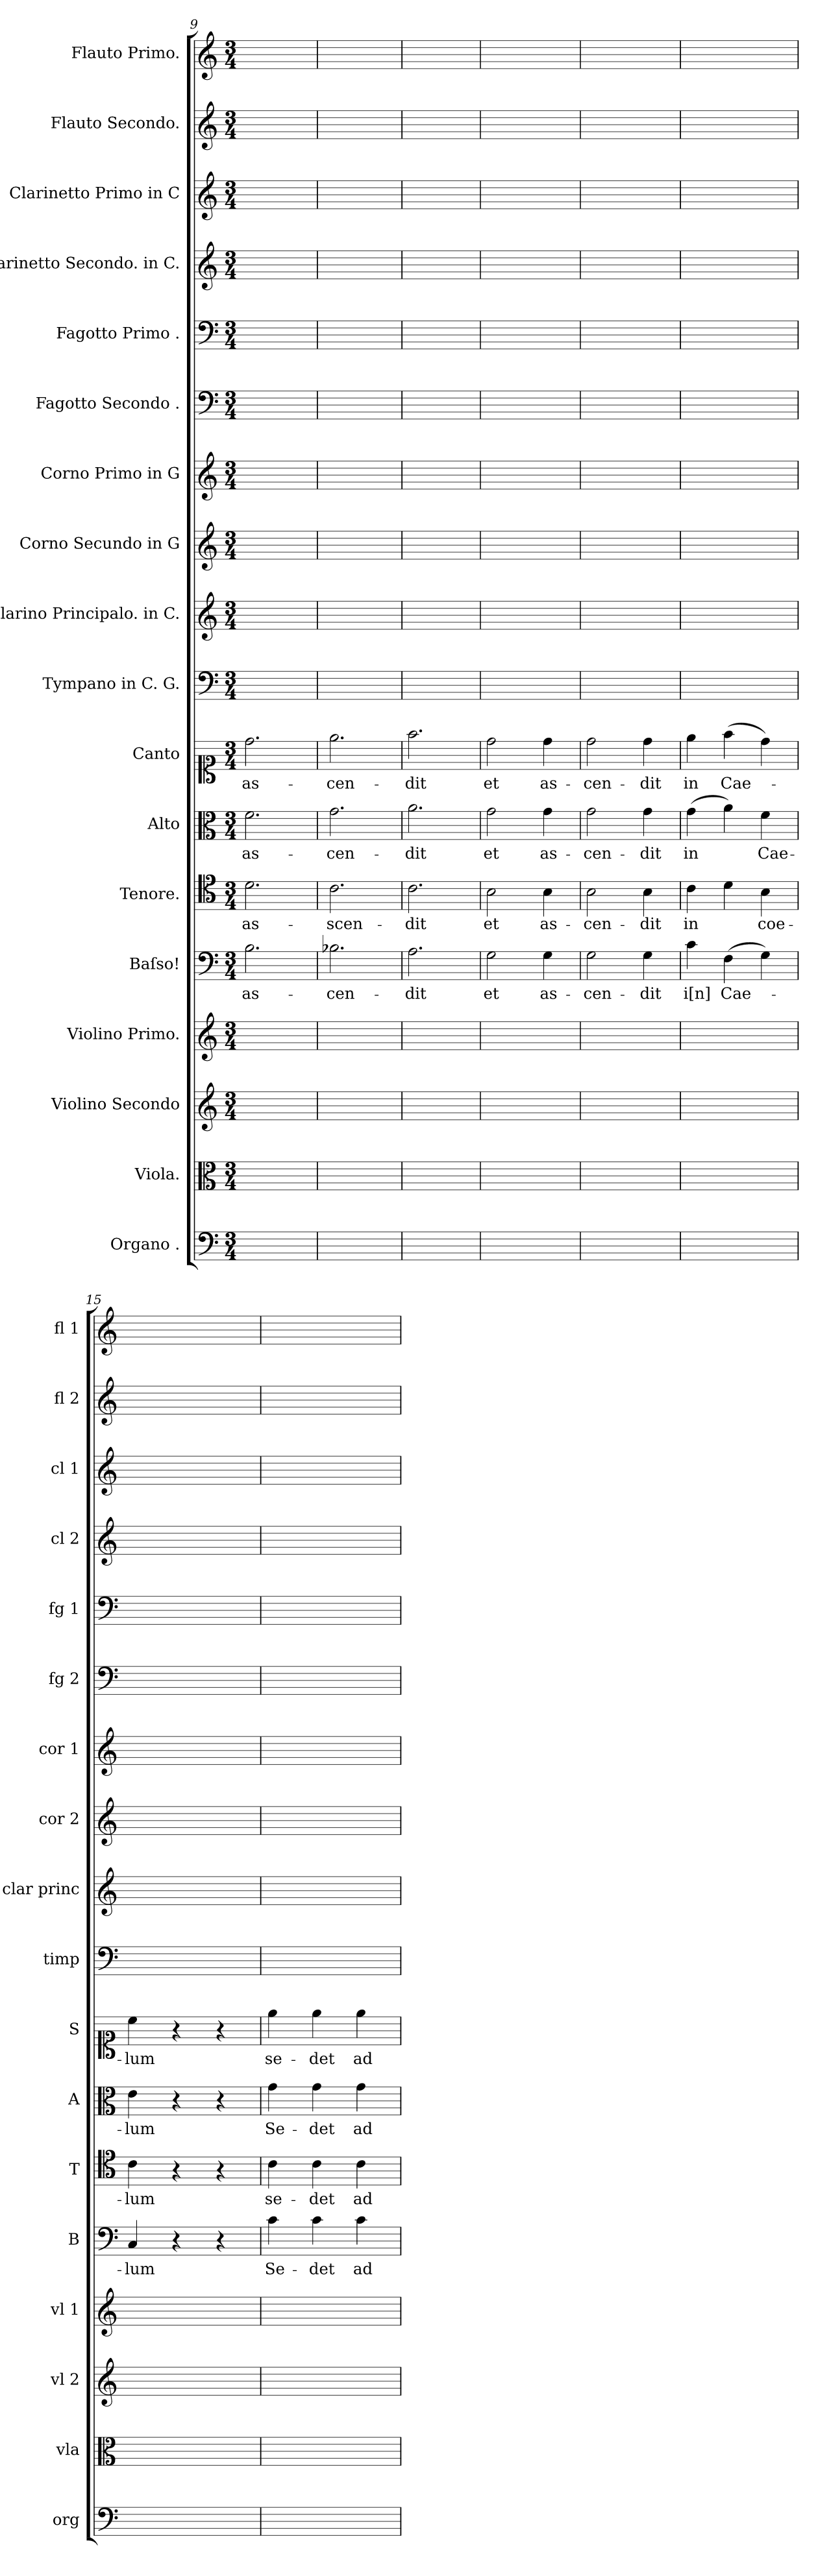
**kern	**kern	**kern	**kern	**kern	**text	**kern	**text	**kern	**text	**kern	**text	**kern	**kern	**kern	**kern	**kern	**kern	**kern	**kern	**kern	**kern
*part18	*part17	*part16	*part15	*part14	*part14	*part13	*part13	*part12	*part12	*part11	*part11	*part10	*part9	*part8	*part7	*part6	*part5	*part4	*part3	*part2	*part1
*staff18	*staff17	*staff16	*staff15	*staff14	*staff14	*staff13	*staff13	*staff12	*staff12	*staff11	*staff11	*staff10	*staff9	*staff8	*staff7	*staff6	*staff5	*staff4	*staff3	*staff2	*staff1
*I"Organo .	*I"Viola.	*I"Violino Secondo	*I"Violino Primo.	*I"Baſso!	*	*I"Tenore.	*	*I"Alto	*	*I"Canto	*	*I"Tympano in C. G.	*I"Clarino Principalo. in C.	*I"Corno Secundo in G	*I"Corno Primo in G	*I"Fagotto Secondo .	*I"Fagotto Primo .	*I"Clarinetto Secondo. in C.	*I"Clarinetto Primo in C	*I"Flauto Secondo.	*I"Flauto Primo.
*I'org	*I'vla	*I'vl 2	*I'vl 1	*I'B	*	*I'T	*	*I'A	*	*I'S	*	*I'timp	*I'clar princ	*I'cor 2	*I'cor 1	*I'fg 2	*I'fg 1	*I'cl 2	*I'cl 1	*I'fl 2	*I'fl 1
*clefF4	*clefC3	*clefG2	*clefG2	*clefF4	*	*clefC4	*	*clefC3	*	*clefC1	*	*clefF4	*clefG2	*clefG2	*clefG2	*clefF4	*clefF4	*clefG2	*clefG2	*clefG2	*clefG2
*k[]	*k[]	*k[]	*k[]	*k[]	*	*k[]	*	*k[]	*	*k[]	*	*k[]	*k[]	*k[]	*k[]	*k[]	*k[]	*k[]	*k[]	*k[]	*k[]
*C:	*C:	*C:	*C:	*C:	*	*C:	*	*C:	*	*C:	*	*C:	*C:	*C:	*C:	*C:	*C:	*C:	*C:	*C:	*C:
*M3/4	*M3/4	*M3/4	*M3/4	*M3/4	*	*M3/4	*	*M3/4	*	*M3/4	*	*M3/4	*M3/4	*M3/4	*M3/4	*M3/4	*M3/4	*M3/4	*M3/4	*M3/4	*M3/4
=9	=9	=9	=9	=9	=9	=9	=9	=9	=9	=9	=9	=9	=9	=9	=9	=9	=9	=9	=9	=9	=9
2.ryy	2.ryy	2.ryy	2.ryy	2.B\	as-	2.d\	as-	2.f\	as-	2.dd\	as-	2.ryy	2.ryy	2.ryy	2.ryy	2.ryy	2.ryy	2.ryy	2.ryy	2.ryy	2.ryy
=10	=10	=10	=10	=10	=10	=10	=10	=10	=10	=10	=10	=10	=10	=10	=10	=10	=10	=10	=10	=10	=10
2.ryy	2.ryy	2.ryy	2.ryy	2.B-X\	-cen-	2.c\	-scen-	2.g\	-cen-	2.ee\	-cen-	2.ryy	2.ryy	2.ryy	2.ryy	2.ryy	2.ryy	2.ryy	2.ryy	2.ryy	2.ryy
=11	=11	=11	=11	=11	=11	=11	=11	=11	=11	=11	=11	=11	=11	=11	=11	=11	=11	=11	=11	=11	=11
2.ryy	2.ryy	2.ryy	2.ryy	2.A\	-dit	2.c\	-dit	2.a\	-dit	2.ff\	-dit	2.ryy	2.ryy	2.ryy	2.ryy	2.ryy	2.ryy	2.ryy	2.ryy	2.ryy	2.ryy
=12	=12	=12	=12	=12	=12	=12	=12	=12	=12	=12	=12	=12	=12	=12	=12	=12	=12	=12	=12	=12	=12
!	!	!	!	!	!LO:LY:i	!	!	!	!	!	!	!	!	!	!	!	!	!	!	!	!
2.ryy	2.ryy	2.ryy	2.ryy	2G\	et	2B\	et	2g\	et	2dd\	et	2.ryy	2.ryy	2.ryy	2.ryy	2.ryy	2.ryy	2.ryy	2.ryy	2.ryy	2.ryy
!	!	!	!	!	!LO:LY:i	!	!	!	!	!	!	!	!	!	!	!	!	!	!	!	!
.	.	.	.	4G\	as-	4B\	as-	4g\	as-	4dd\	as-	.	.	.	.	.	.	.	.	.	.
=13	=13	=13	=13	=13	=13	=13	=13	=13	=13	=13	=13	=13	=13	=13	=13	=13	=13	=13	=13	=13	=13
!	!	!	!	!	!LO:LY:i	!	!	!	!	!	!	!	!	!	!	!	!	!	!	!	!
2.ryy	2.ryy	2.ryy	2.ryy	2G\	-cen-	2B\	-cen-	2g\	-cen-	2dd\	-cen-	2.ryy	2.ryy	2.ryy	2.ryy	2.ryy	2.ryy	2.ryy	2.ryy	2.ryy	2.ryy
!	!	!	!	!	!LO:LY:i	!	!	!	!	!	!	!	!	!	!	!	!	!	!	!	!
.	.	.	.	4G\	-dit	4B\	-dit	4g\	-dit	4dd\	-dit	.	.	.	.	.	.	.	.	.	.
=14	=14	=14	=14	=14	=14	=14	=14	=14	=14	=14	=14	=14	=14	=14	=14	=14	=14	=14	=14	=14	=14
2.ryy	2.ryy	2.ryy	2.ryy	4c\	i[n]	4c\	in	(4g\	in	4ee\	in	2.ryy	2.ryy	2.ryy	2.ryy	2.ryy	2.ryy	2.ryy	2.ryy	2.ryy	2.ryy
.	.	.	.	(4F\	Cae-	4d\	.	4a\)	.	(4ff\	Cae-	.	.	.	.	.	.	.	.	.	.
.	.	.	.	4G\)	.	4B\	coe-	4f\	Cae-	4dd\)	.	.	.	.	.	.	.	.	.	.	.
=15	=15	=15	=15	=15	=15	=15	=15	=15	=15	=15	=15	=15	=15	=15	=15	=15	=15	=15	=15	=15	=15
2.ryy	2.ryy	2.ryy	2.ryy	4C/	-lum	4c\	-lum	4e\	-lum	4cc\	-lum	2.ryy	2.ryy	2.ryy	2.ryy	2.ryy	2.ryy	2.ryy	2.ryy	2.ryy	2.ryy
.	.	.	.	4r	.	4r	.	4r	.	4r	.	.	.	.	.	.	.	.	.	.	.
.	.	.	.	4r	.	4r	.	4r	.	4r	.	.	.	.	.	.	.	.	.	.	.
=16	=16	=16	=16	=16	=16	=16	=16	=16	=16	=16	=16	=16	=16	=16	=16	=16	=16	=16	=16	=16	=16
2.ryy	2.ryy	2.ryy	2.ryy	4c\	Se-	4c\	se-	4g\	Se-	4ee\	se-	2.ryy	2.ryy	2.ryy	2.ryy	2.ryy	2.ryy	2.ryy	2.ryy	2.ryy	2.ryy
.	.	.	.	4c\	-det	4c\	-det	4g\	-det	4ee\	-det	.	.	.	.	.	.	.	.	.	.
.	.	.	.	4c\	ad	4c\	ad	4g\	ad	4ee\	ad	.	.	.	.	.	.	.	.	.	.
=	=	=	=	=	=	=	=	=	=	=	=	=	=	=	=	=	=	=	=	=	=
*-	*-	*-	*-	*-	*-	*-	*-	*-	*-	*-	*-	*-	*-	*-	*-	*-	*-	*-	*-	*-	*-
